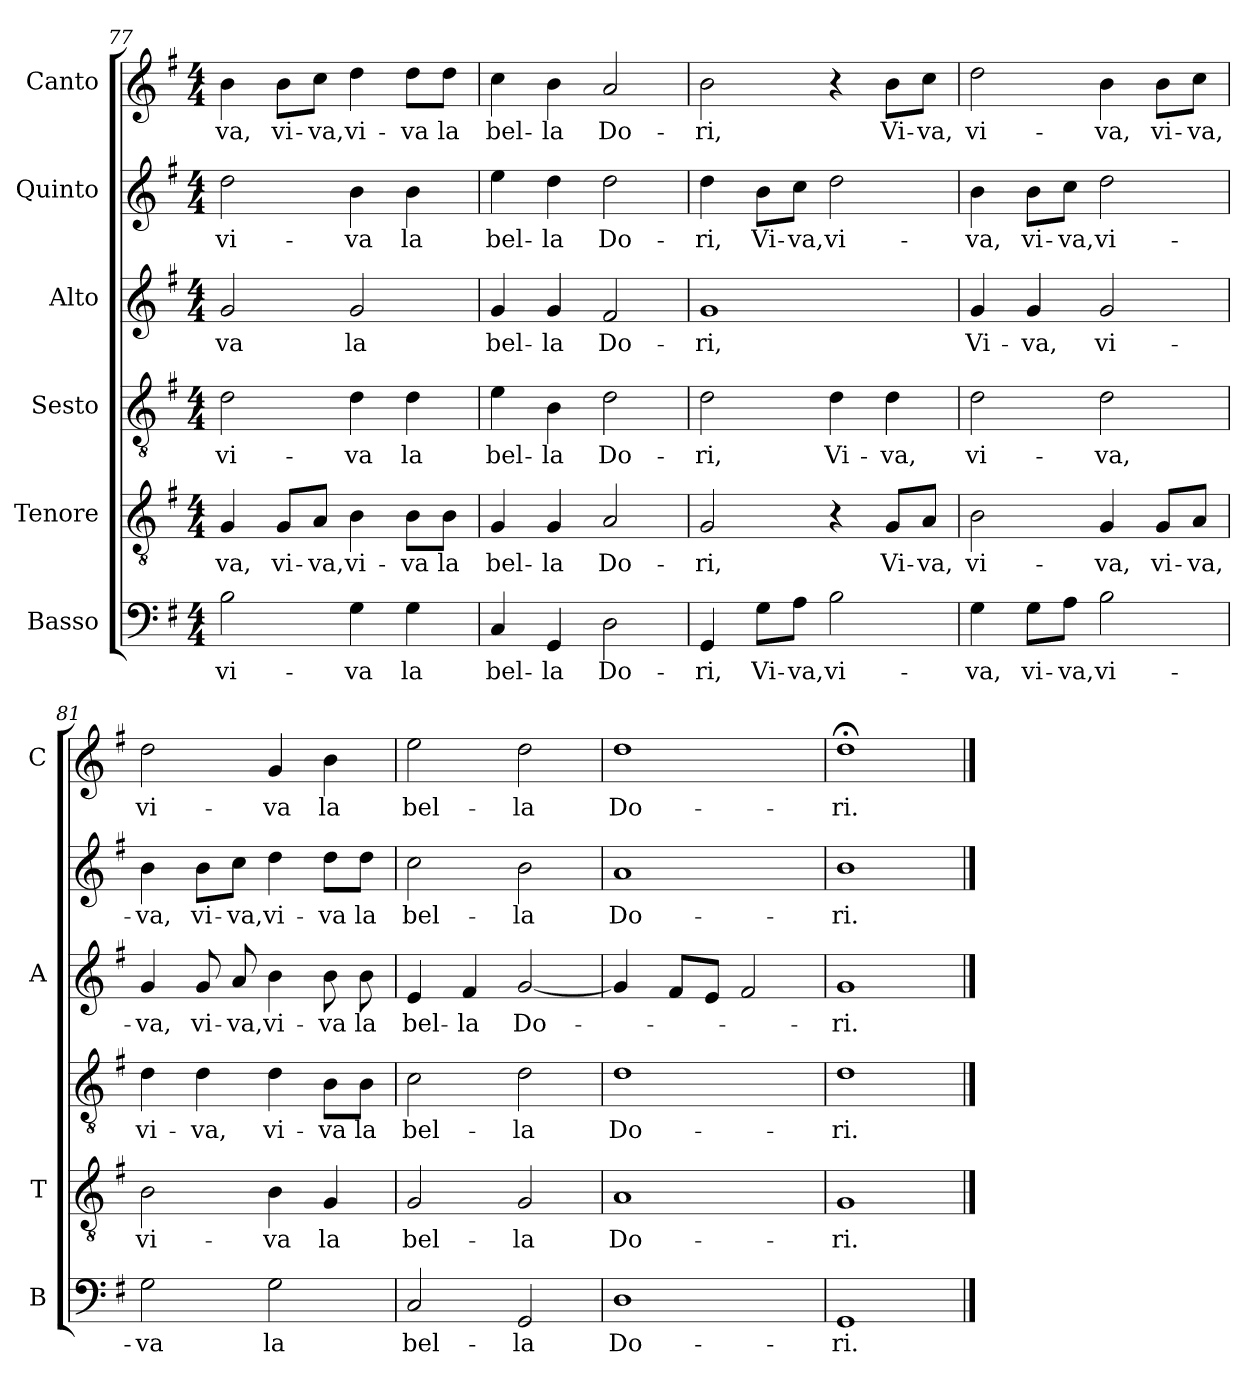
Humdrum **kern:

**kern	**text	**kern	**text	**kern	**text	**kern	**text	**kern	**text	**kern	**text
*part6	*part6	*part5	*part5	*part4	*part4	*part3	*part3	*part2	*part2	*part1	*part1
*staff6	*staff6	*staff5	*staff5	*staff4	*staff4	*staff3	*staff3	*staff2	*staff2	*staff1	*staff1
*I"Basso	*	*I"Tenore	*	*I"Sesto	*	*I"Alto	*	*I"Quinto	*	*I"Canto	*
*I'B	*	*I'T	*	*	*	*I'A	*	*	*	*I'C	*
*clefF4	*	*clefGv2	*	*clefGv2	*	*clefG2	*	*clefG2	*	*clefG2	*
*k[f#]	*	*k[f#]	*	*k[f#]	*	*k[f#]	*	*k[f#]	*	*k[f#]	*
*G:	*	*G:	*	*G:	*	*G:	*	*G:	*	*G:	*
*M4/4	*	*M4/4	*	*M4/4	*	*M4/4	*	*M4/4	*	*M4/4	*
=77	=77	=77	=77	=77	=77	=77	=77	=77	=77	=77	=77
!	!LO:LY:b	!	!LO:LY:b	!	!LO:LY:b	!	!LO:LY:b	!	!LO:LY:b	!	!LO:LY:b
2B\	vi-	4G/	-va,	2d\	vi-	2g/	-va	2dd\	vi-	4b\	-va,
!	!	!	!LO:LY:b	!	!	!	!	!	!	!	!LO:LY:b
.	.	8G/L	vi-	.	.	.	.	.	.	8b\L	vi-
!	!	!	!LO:LY:b	!	!	!	!	!	!	!	!LO:LY:b
.	.	8A/J	-va,	.	.	.	.	.	.	8cc\J	-va,
!	!LO:LY:b	!	!LO:LY:b	!	!LO:LY:b	!	!LO:LY:b	!	!LO:LY:b	!	!LO:LY:b
4G\	-va	4B\	vi-	4d\	-va	2g/	la	4b\	-va	4dd\	vi-
!	!LO:LY:b	!	!LO:LY:b	!	!LO:LY:b	!	!	!	!LO:LY:b	!	!LO:LY:b
4G\	la	8B\L	-va	4d\	la	.	.	4b\	la	8dd\L	-va
!	!	!	!LO:LY:b	!	!	!	!	!	!	!	!LO:LY:b
.	.	8B\J	la	.	.	.	.	.	.	8dd\J	la
!!LO:LB:g=z
=78	=78	=78	=78	=78	=78	=78	=78	=78	=78	=78	=78
!	!LO:LY:b	!	!LO:LY:b	!	!LO:LY:b	!	!LO:LY:b	!	!LO:LY:b	!	!LO:LY:b
4C/	bel-	4G/	bel-	4e\	bel-	4g/	bel-	4ee\	bel-	4cc\	bel-
!	!LO:LY:b	!	!LO:LY:b	!	!LO:LY:b	!	!LO:LY:b	!	!LO:LY:b	!	!LO:LY:b
4GG/	-la	4G/	-la	4B\	-la	4g/	-la	4dd\	-la	4b\	-la
!	!LO:LY:b	!	!LO:LY:b	!	!LO:LY:b	!	!LO:LY:b	!	!LO:LY:b	!	!LO:LY:b
2D\	Do-	2A/	Do-	2d\	Do-	2f#/	Do-	2dd\	Do-	2a/	Do-
=79	=79	=79	=79	=79	=79	=79	=79	=79	=79	=79	=79
!	!LO:LY:b	!	!LO:LY:b	!	!LO:LY:b	!	!LO:LY:b	!	!LO:LY:b	!	!LO:LY:b
4GG/	-ri,	2G/	-ri,	2d\	-ri,	1g	-ri,	4dd\	-ri,	2b\	-ri,
!	!LO:LY:b	!	!	!	!	!	!	!	!LO:LY:b	!	!
8G\L	Vi-	.	.	.	.	.	.	8b\L	Vi-	.	.
!	!LO:LY:b	!	!	!	!	!	!	!	!LO:LY:b	!	!
8A\J	-va,	.	.	.	.	.	.	8cc\J	-va,	.	.
!	!LO:LY:b	!	!	!	!LO:LY:b	!	!	!	!LO:LY:b	!	!
2B\	vi-	4r	.	4d\	Vi-	.	.	2dd\	vi-	4r	.
!	!	!	!LO:LY:b	!	!LO:LY:b	!	!	!	!	!	!LO:LY:b
.	.	8G/L	Vi-	4d\	-va,	.	.	.	.	8b\L	Vi-
!	!	!	!LO:LY:b	!	!	!	!	!	!	!	!LO:LY:b
.	.	8A/J	-va,	.	.	.	.	.	.	8cc\J	-va,
=80	=80	=80	=80	=80	=80	=80	=80	=80	=80	=80	=80
!	!LO:LY:b	!	!LO:LY:b	!	!LO:LY:b	!	!LO:LY:b	!	!LO:LY:b	!	!LO:LY:b
4G\	-va,	2B\	vi-	2d\	vi-	4g/	Vi-	4b\	-va,	2dd\	vi-
!	!LO:LY:b	!	!	!	!	!	!LO:LY:b	!	!LO:LY:b	!	!
8G\L	vi-	.	.	.	.	4g/	-va,	8b\L	vi-	.	.
!	!LO:LY:b	!	!	!	!	!	!	!	!LO:LY:b	!	!
8A\J	-va,	.	.	.	.	.	.	8cc\J	-va,	.	.
!	!LO:LY:b	!	!LO:LY:b	!	!LO:LY:b	!	!LO:LY:b	!	!LO:LY:b	!	!LO:LY:b
2B\	vi-	4G/	-va,	2d\	-va,	2g/	vi-	2dd\	vi-	4b\	-va,
!	!	!	!LO:LY:b	!	!	!	!	!	!	!	!LO:LY:b
.	.	8G/L	vi-	.	.	.	.	.	.	8b\L	vi-
!	!	!	!LO:LY:b	!	!	!	!	!	!	!	!LO:LY:b
.	.	8A/J	-va,	.	.	.	.	.	.	8cc\J	-va,
=81	=81	=81	=81	=81	=81	=81	=81	=81	=81	=81	=81
!	!LO:LY:b	!	!LO:LY:b	!	!LO:LY:b	!	!LO:LY:b	!	!LO:LY:b	!	!LO:LY:b
2G\	-va	2B\	vi-	4d\	vi-	4g/	-va,	4b\	-va,	2dd\	vi-
!	!	!	!	!	!LO:LY:b	!	!LO:LY:b	!	!LO:LY:b	!	!
.	.	.	.	4d\	-va,	8g/	vi-	8b\L	vi-	.	.
!	!	!	!	!	!	!	!LO:LY:b	!	!LO:LY:b	!	!
.	.	.	.	.	.	8a/	-va,	8cc\J	-va,	.	.
!	!LO:LY:b	!	!LO:LY:b	!	!LO:LY:b	!	!LO:LY:b	!	!LO:LY:b	!	!LO:LY:b
2G\	la	4B\	-va	4d\	vi-	4b\	vi-	4dd\	vi-	4g/	-va
!	!	!	!LO:LY:b	!	!LO:LY:b	!	!LO:LY:b	!	!LO:LY:b	!	!LO:LY:b
.	.	4G/	la	8B\L	-va	8b\	-va	8dd\L	-va	4b\	la
!	!	!	!	!	!LO:LY:b	!	!LO:LY:b	!	!LO:LY:b	!	!
.	.	.	.	8B\J	la	8b\	la	8dd\J	la	.	.
=82	=82	=82	=82	=82	=82	=82	=82	=82	=82	=82	=82
!	!LO:LY:b	!	!LO:LY:b	!	!LO:LY:b	!	!LO:LY:b	!	!LO:LY:b	!	!LO:LY:b
2C/	bel-	2G/	bel-	2c\	bel-	4e/	bel-	2cc\	bel-	2ee\	bel-
!	!	!	!	!	!	!	!LO:LY:b	!	!	!	!
.	.	.	.	.	.	4f#/	-la	.	.	.	.
!	!LO:LY:b	!	!LO:LY:b	!	!LO:LY:b	!	!LO:LY:b	!	!LO:LY:b	!	!LO:LY:b
2GG/	-la	2G/	-la	2d\	-la	[2g/	Do-	2b\	-la	2dd\	-la
=83	=83	=83	=83	=83	=83	=83	=83	=83	=83	=83	=83
!	!LO:LY:b	!	!LO:LY:b	!	!LO:LY:b	!	!	!	!LO:LY:b	!	!LO:LY:b
1D	Do-	1A	Do-	1d	Do-	4g/]	.	1a	Do-	1dd	Do-
.	.	.	.	.	.	8f#/L	.	.	.	.	.
.	.	.	.	.	.	8e/J	.	.	.	.	.
.	.	.	.	.	.	2f#/	.	.	.	.	.
=84	=84	=84	=84	=84	=84	=84	=84	=84	=84	=84	=84
!	!LO:LY:b	!	!LO:LY:b	!	!LO:LY:b	!	!LO:LY:b	!	!LO:LY:b	!	!LO:LY:b
1GG	-ri.	1G	-ri.	1d	-ri.	1g	-ri.	1b	-ri.	1dd;<	-ri.
==	==	==	==	==	==	==	==	==	==	==	==
*-	*-	*-	*-	*-	*-	*-	*-	*-	*-	*-	*-
